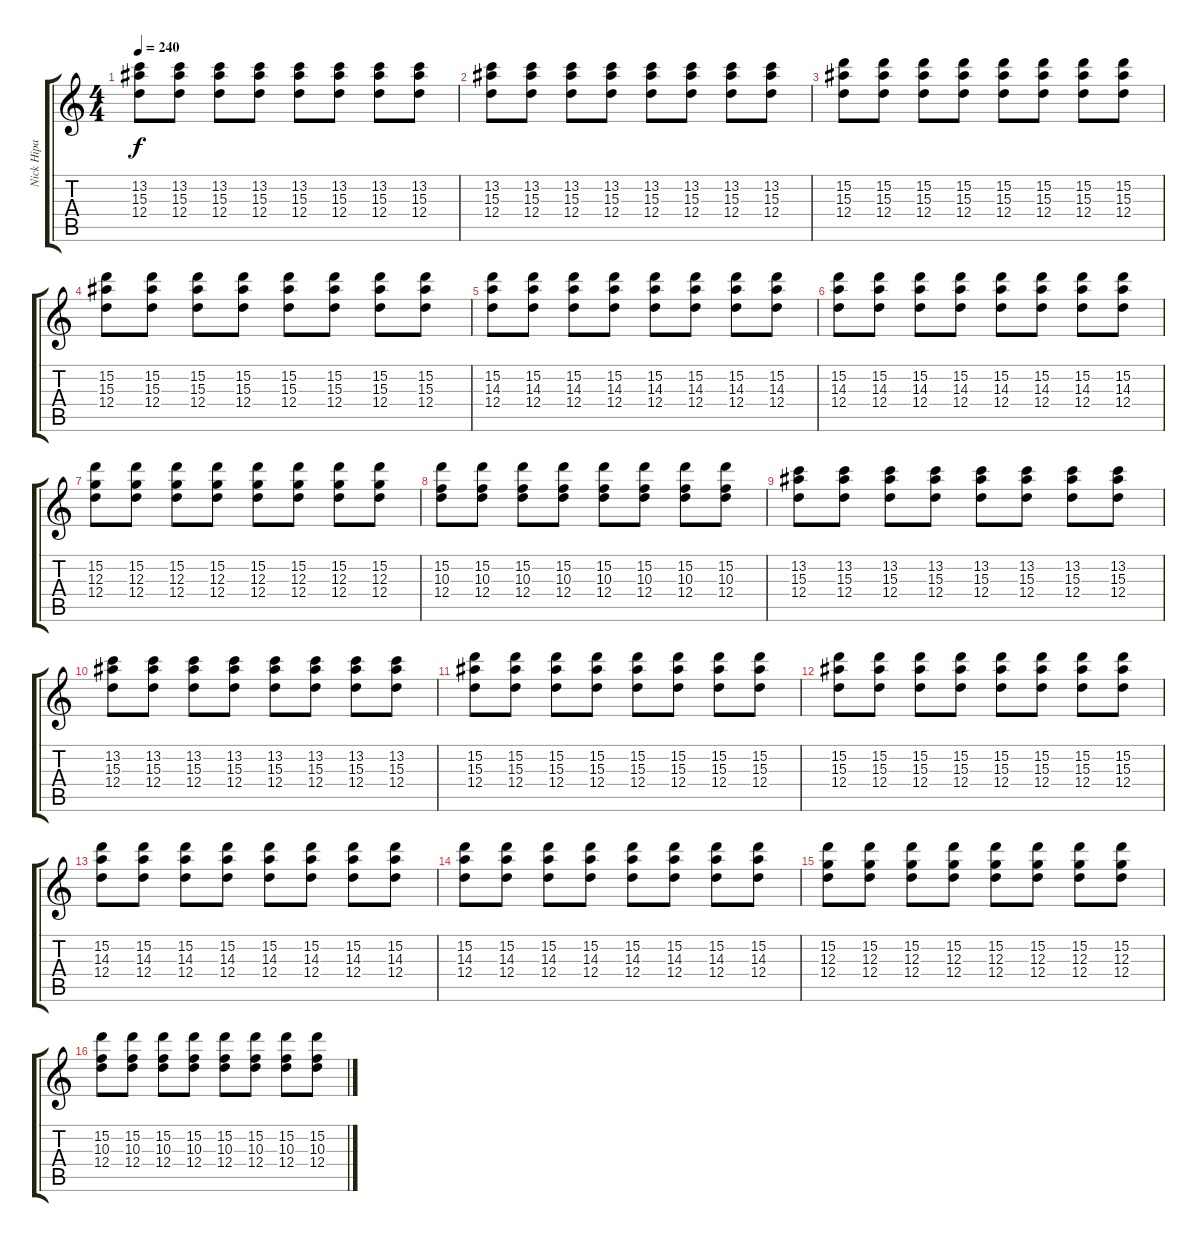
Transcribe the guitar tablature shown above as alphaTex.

\track ("Nick Hipa" "Nick Hipa") {instrument distortionguitar}
\staff {score tabs}
\tuning (E4 B3 G3 D3 A2 D2) {hide}
\ts (4 4)
\tempo 240
\clef g2
\ks c
(13.2 15.3 12.4).8{dy f} (13.2 15.3 12.4).8 (13.2 15.3 12.4).8 (13.2 15.3 12.4).8 (13.2 15.3 12.4).8 (13.2 15.3 12.4).8 (13.2 15.3 12.4).8 (13.2 15.3 12.4).8 |
(13.2 15.3 12.4).8 (13.2 15.3 12.4).8 (13.2 15.3 12.4).8 (13.2 15.3 12.4).8 (13.2 15.3 12.4).8 (13.2 15.3 12.4).8 (13.2 15.3 12.4).8 (13.2 15.3 12.4).8 |
(15.2 15.3 12.4).8 (15.2 15.3 12.4).8 (15.2 15.3 12.4).8 (15.2 15.3 12.4).8 (15.2 15.3 12.4).8 (15.2 15.3 12.4).8 (15.2 15.3 12.4).8 (15.2 15.3 12.4).8 |
(15.2 15.3 12.4).8 (15.2 15.3 12.4).8 (15.2 15.3 12.4).8 (15.2 15.3 12.4).8 (15.2 15.3 12.4).8 (15.2 15.3 12.4).8 (15.2 15.3 12.4).8 (15.2 15.3 12.4).8 |
(15.2 14.3 12.4).8 (15.2 14.3 12.4).8 (15.2 14.3 12.4).8 (15.2 14.3 12.4).8 (15.2 14.3 12.4).8 (15.2 14.3 12.4).8 (15.2 14.3 12.4).8 (15.2 14.3 12.4).8 |
(15.2 14.3 12.4).8 (15.2 14.3 12.4).8 (15.2 14.3 12.4).8 (15.2 14.3 12.4).8 (15.2 14.3 12.4).8 (15.2 14.3 12.4).8 (15.2 14.3 12.4).8 (15.2 14.3 12.4).8 |
(15.2 12.3 12.4).8 (15.2 12.3 12.4).8 (15.2 12.3 12.4).8 (15.2 12.3 12.4).8 (15.2 12.3 12.4).8 (15.2 12.3 12.4).8 (15.2 12.3 12.4).8 (15.2 12.3 12.4).8 |
(15.2 10.3 12.4).8 (15.2 10.3 12.4).8 (15.2 10.3 12.4).8 (15.2 10.3 12.4).8 (15.2 10.3 12.4).8 (15.2 10.3 12.4).8 (15.2 10.3 12.4).8 (15.2 10.3 12.4).8 |
(13.2 15.3 12.4).8 (13.2 15.3 12.4).8 (13.2 15.3 12.4).8 (13.2 15.3 12.4).8 (13.2 15.3 12.4).8 (13.2 15.3 12.4).8 (13.2 15.3 12.4).8 (13.2 15.3 12.4).8 |
(13.2 15.3 12.4).8 (13.2 15.3 12.4).8 (13.2 15.3 12.4).8 (13.2 15.3 12.4).8 (13.2 15.3 12.4).8 (13.2 15.3 12.4).8 (13.2 15.3 12.4).8 (13.2 15.3 12.4).8 |
(15.2 15.3 12.4).8 (15.2 15.3 12.4).8 (15.2 15.3 12.4).8 (15.2 15.3 12.4).8 (15.2 15.3 12.4).8 (15.2 15.3 12.4).8 (15.2 15.3 12.4).8 (15.2 15.3 12.4).8 |
(15.2 15.3 12.4).8 (15.2 15.3 12.4).8 (15.2 15.3 12.4).8 (15.2 15.3 12.4).8 (15.2 15.3 12.4).8 (15.2 15.3 12.4).8 (15.2 15.3 12.4).8 (15.2 15.3 12.4).8 |
(15.2 14.3 12.4).8 (15.2 14.3 12.4).8 (15.2 14.3 12.4).8 (15.2 14.3 12.4).8 (15.2 14.3 12.4).8 (15.2 14.3 12.4).8 (15.2 14.3 12.4).8 (15.2 14.3 12.4).8 |
(15.2 14.3 12.4).8 (15.2 14.3 12.4).8 (15.2 14.3 12.4).8 (15.2 14.3 12.4).8 (15.2 14.3 12.4).8 (15.2 14.3 12.4).8 (15.2 14.3 12.4).8 (15.2 14.3 12.4).8 |
(15.2 12.3 12.4).8 (15.2 12.3 12.4).8 (15.2 12.3 12.4).8 (15.2 12.3 12.4).8 (15.2 12.3 12.4).8 (15.2 12.3 12.4).8 (15.2 12.3 12.4).8 (15.2 12.3 12.4).8 |
(15.2 10.3 12.4).8 (15.2 10.3 12.4).8 (15.2 10.3 12.4).8 (15.2 10.3 12.4).8 (15.2 10.3 12.4).8 (15.2 10.3 12.4).8 (15.2 10.3 12.4).8 (15.2 10.3 12.4).8
